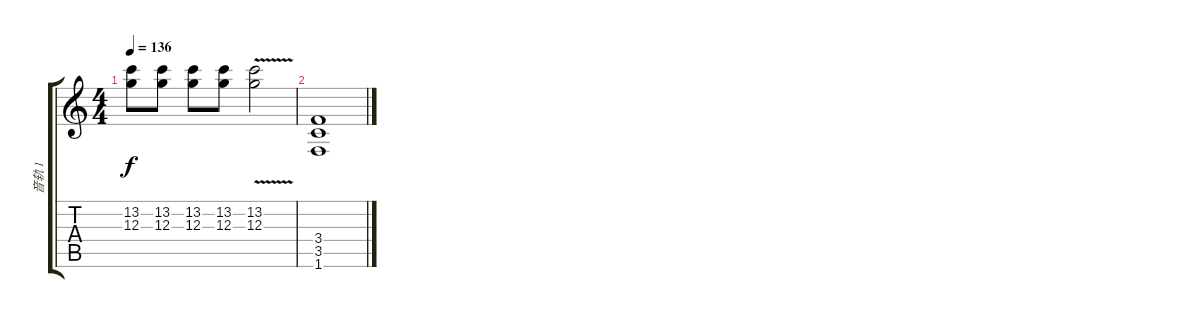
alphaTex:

\track ("音轨 1" "音轨 1") {instrument distortionguitar}
\staff {score tabs}
\tuning (E4 B3 G3 D3 A2 E2) {hide}
\ts (4 4)
\tempo 136
\clef g2
\ks c
(13.2 12.3).8{dy f} (13.2 12.3).8 (13.2 12.3).8 (13.2 12.3).8 (13.2{v} 12.3{v}).2 |
(3.4 3.5 1.6).1
